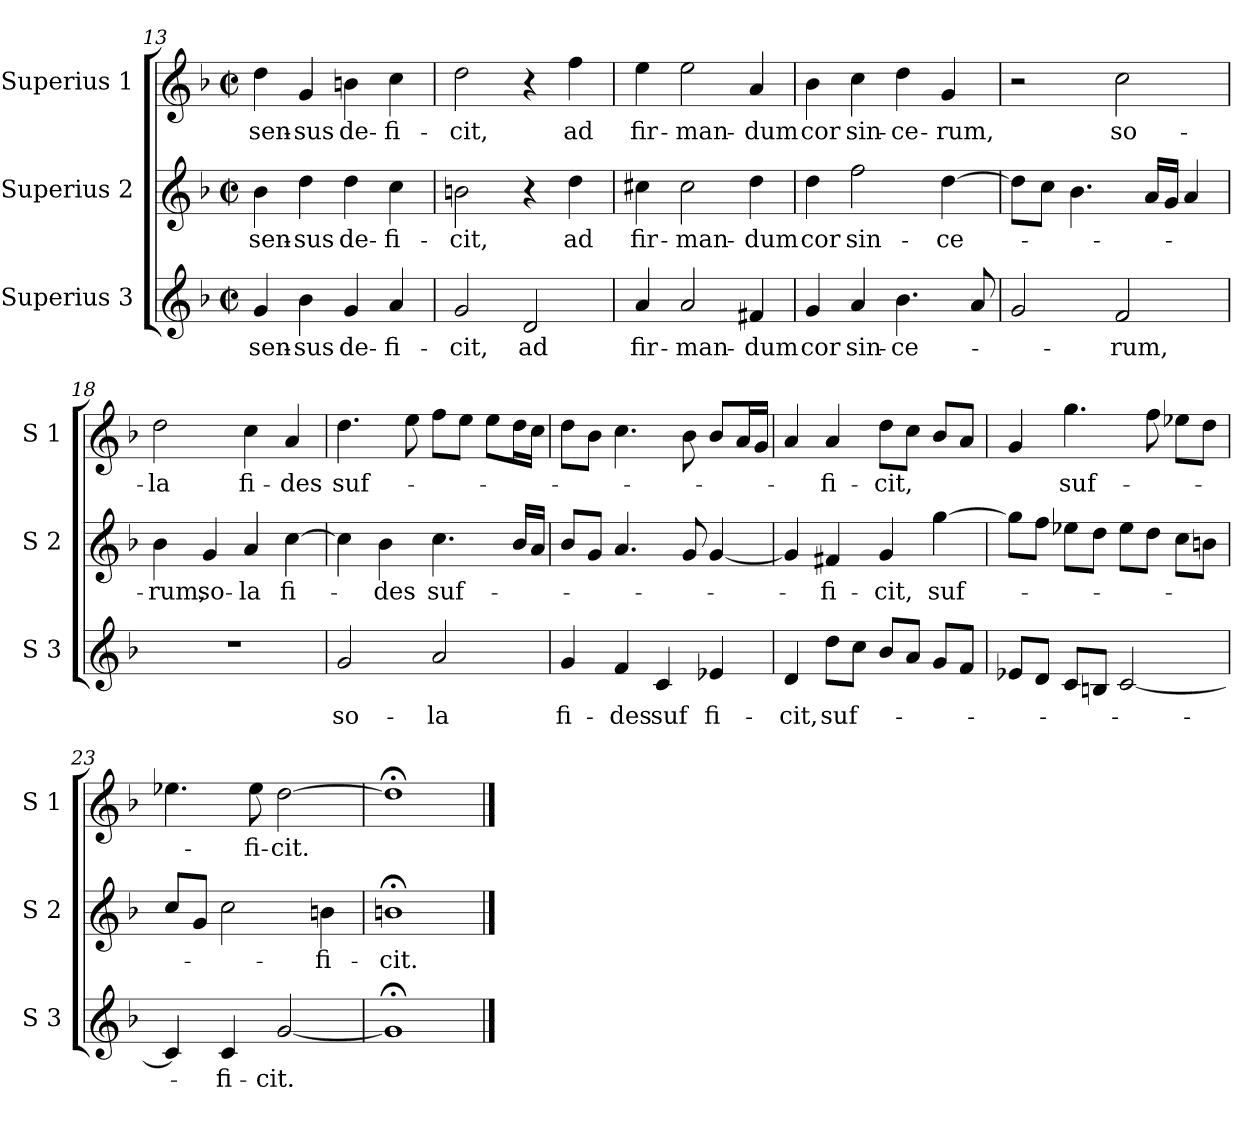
**kern	**text	**kern	**text	**kern	**text
*part3	*part3	*part2	*part2	*part1	*part1
*staff3	*staff3	*staff2	*staff2	*staff1	*staff1
*I"Superius 3	*	*I"Superius 2	*	*I"Superius 1	*
*I'S 3	*	*I'S 2	*	*I'S 1	*
*clefG2	*	*clefG2	*	*clefG2	*
*k[b-]	*	*k[b-]	*	*k[b-]	*
*F:	*	*F:	*	*F:	*
*M2/2	*	*M2/2	*	*M2/2	*
*met(c|)	*	*met(c|)	*	*met(c|)	*
=13	=13	=13	=13	=13	=13
!	!LO:LY:b	!	!LO:LY:b	!	!LO:LY:b
4g/	sen-	4b-\	sen-	4dd\	sen-
!	!LO:LY:b	!	!LO:LY:b	!	!LO:LY:b
4b-\	-sus	4dd\	-sus	4g/	-sus
!	!LO:LY:b	!	!LO:LY:b	!	!LO:LY:b
4g/	de-	4dd\	de-	4bn\	de-
!	!LO:LY:b	!	!LO:LY:b	!	!LO:LY:b
4a/	-fi-	4cc\	-fi-	4cc\	-fi-
=14	=14	=14	=14	=14	=14
!	!LO:LY:b	!	!LO:LY:b	!	!LO:LY:b
2g/	-cit,	2bn\	-cit,	2dd\	-cit,
!	!LO:LY:b	!	!	!	!
2d/	ad	4r	.	4r	.
!	!	!	!LO:LY:b	!	!LO:LY:b
.	.	4dd\	ad	4ff\	ad
!!LO:PB:g=z
=15	=15	=15	=15	=15	=15
!	!LO:LY:b	!	!LO:LY:b	!	!LO:LY:b
4a/	fir-	4cc#X\	fir-	4ee\	fir-
!	!LO:LY:b	!	!LO:LY:b	!	!LO:LY:b
2a/	-man-	2cc#\	-man-	2ee\	-man-
!	!LO:LY:b	!	!LO:LY:b	!	!LO:LY:b
4f#X/	-dum	4dd\	-dum	4a/	-dum
=16	=16	=16	=16	=16	=16
!	!LO:LY:b	!	!LO:LY:b	!	!LO:LY:b
4g/	cor	4dd\	cor	4b-\	cor
!	!LO:LY:b	!	!LO:LY:b	!	!LO:LY:b
4a/	sin-	2ff\	sin-	4cc\	sin-
!	!LO:LY:b	!	!	!	!LO:LY:b
4.b-\	-ce-	.	.	4dd\	-ce-
!	!	!	!LO:LY:b	!	!LO:LY:b
.	.	[4dd\	-ce-	4g/	-rum,
8a/	.	.	.	.	.
=17	=17	=17	=17	=17	=17
2g/	.	8dd\L]	.	2r	.
.	.	8cc\J	.	.	.
.	.	4.b-\	.	.	.
!	!LO:LY:b	!	!	!	!LO:LY:b
2f/	-rum,	.	.	2cc\	so-
.	.	16a/LL	.	.	.
.	.	16g/JJ	.	.	.
.	.	4a/	.	.	.
=18	=18	=18	=18	=18	=18
!	!	!	!LO:LY:b	!	!LO:LY:b
1r	.	4b-\	-rum,	2dd\	-la
!	!	!	!LO:LY:b	!	!
.	.	4g/	so-	.	.
!	!	!	!LO:LY:b	!	!LO:LY:b
.	.	4a/	-la	4cc\	fi-
!	!	!	!LO:LY:b	!	!LO:LY:b
.	.	[4cc\	fi-	4a/	-des
=19	=19	=19	=19	=19	=19
!	!LO:LY:b	!	!	!	!LO:LY:b
2g/	so-	4cc\]	.	4.dd\	suf-
!	!	!	!LO:LY:b	!	!
.	.	4b-\	-des	.	.
.	.	.	.	8ee\	.
!	!LO:LY:b	!	!LO:LY:b	!	!
2a/	-la	4.cc\	suf-	8ff\L	.
.	.	.	.	8ee\J	.
.	.	.	.	8ee\L	.
.	.	16b-/LL	.	16dd\L	.
.	.	16a/JJ	.	16cc\JJ	.
!!LO:LB:g=z
=20	=20	=20	=20	=20	=20
!	!LO:LY:b	!	!	!	!
4g/	fi-	8b-/L	.	8dd\L	.
.	.	8g/J	.	8b-\J	.
!	!LO:LY:b	!	!	!	!
4f/	-des	4.a/	.	4.cc\	.
!	!LO:LY:b	!	!	!	!
4c/	suf	.	.	.	.
.	.	8g/	.	8b-\	.
!	!LO:LY:b	!	!	!	!
4e-X/	fi-	[4g/	.	8b-/L	.
.	.	.	.	16a/L	.
.	.	.	.	16g/JJ	.
=21	=21	=21	=21	=21	=21
!	!LO:LY:b	!	!	!	!
4d/	-cit,	4g/]	.	4a/	.
!	!LO:LY:b	!	!LO:LY:b	!	!LO:LY:b
8dd\L	suf-	4f#X/	-fi-	4a/	-fi-
8cc\J	.	.	.	.	.
!	!	!	!LO:LY:b	!	!LO:LY:b
8b-/L	.	4g/	-cit,	8dd\L	-cit,
8a/J	.	.	.	8cc\J	.
!	!	!	!LO:LY:b	!	!
8g/L	.	[4gg\	suf-	8b-/L	.
8f/J	.	.	.	8a/J	.
=22	=22	=22	=22	=22	=22
8e-X/L	.	8gg\L]	.	4g/	.
8d/J	.	8ff\J	.	.	.
!	!	!	!	!	!LO:LY:b
8c/L	.	8ee-X\L	.	4.gg\	suf-
8Bn/J	.	8dd\J	.	.	.
[2c/	.	8ee-\L	.	.	.
.	.	8dd\J	.	8ff\	.
.	.	8cc\L	.	8ee-X\L	.
.	.	8bn\J	.	8dd\J	.
=23	=23	=23	=23	=23	=23
4c/]	.	8cc/L	.	4.ee-X\	.
.	.	8g/J	.	.	.
!	!LO:LY:b	!	!	!	!
4c/	-fi-	2cc\	.	.	.
!	!	!	!	!	!LO:LY:b
.	.	.	.	8ee-\	-fi-
!	!LO:LY:b	!	!	!	!LO:LY:b
[2g/	-cit.	.	.	[2dd\	-cit.
!	!	!	!LO:LY:b	!	!
.	.	4bn\	-fi-	.	.
=24	=24	=24	=24	=24	=24
!	!	!	!LO:LY:b	!	!
1g;<]	.	1bn;<	-cit.	1dd;<]	.
==	==	==	==	==	==
*-	*-	*-	*-	*-	*-
